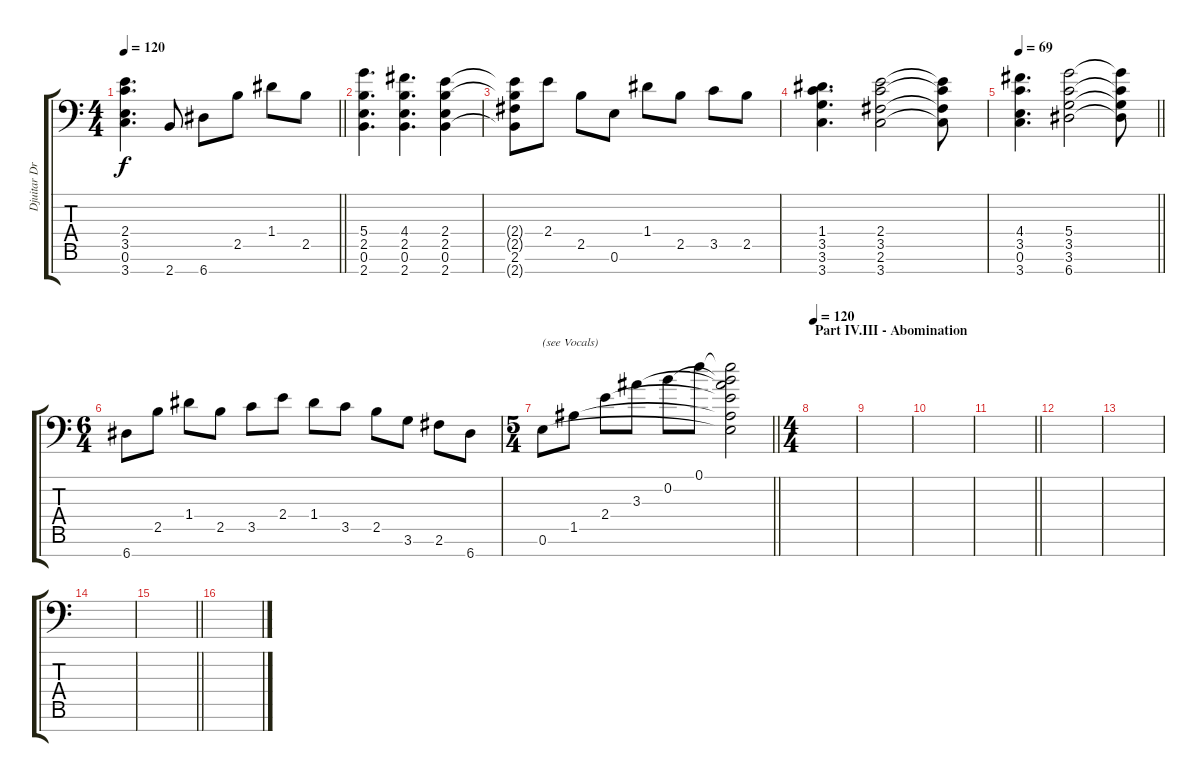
\track ("Djuitar Dropped A" "Djuitar Dr") {instrument distortionguitar}
\staff {score tabs}
\tuning (E4 B3 G3 D3 A2 E2 A1) {hide}
\ts (4 4)
\tempo 120
\clef f4
\barLineRight lightlight
\ks c
(2.4 3.5 0.6 3.7).4{d dy f} 2.7.8 6.7.8 2.5.8 1.4.8 2.5.8 |
(5.4 2.5 0.6 2.7).4{d} (4.4 2.5 0.6 2.7).4{d} (2.4 2.5 0.6 2.7).4 |
(2.4{t} 2.5{t} 2.6 2.7{t}).8 2.4.8 2.5.8 0.6.8 1.4.8 2.5.8 3.5.8 2.5.8 |
(1.4 3.5 3.6 3.7).4{d} (2.4 3.5 2.6 3.7).2 (2.4{t} 3.5{t} 2.6{t} 3.7{t}).8 |
\tempo 69
\barLineRight lightlight
(4.4 3.5 0.6 3.7).4{d} (5.4 3.5 3.6 6.7).2 (5.4{t} 3.5{t} 3.6{t} 6.7{t}).8 |
\ts (6 4)
6.7.8 2.5.8 1.4.8 2.5.8 3.5.8 2.4.8 1.4.8 3.5.8 2.5.8 3.6.8 2.6.8 6.7.8 |
\ts (5 4)
\barLineRight lightlight
0.6.8{txt "(see Vocals)"} 1.5.8 2.4.8 3.3.8 0.2.8 0.1.8 (0.1{t} 0.2{t} 3.3{t} 2.4{t} 1.5{t} 0.6{t}).2 |
\ts (4 4)
\section ("" "Part IV.III - Abomination")
\tempo 120
|
|
|
\barLineRight lightlight
|
|
|
|
\barLineRight lightlight
|
\section ("" "")
